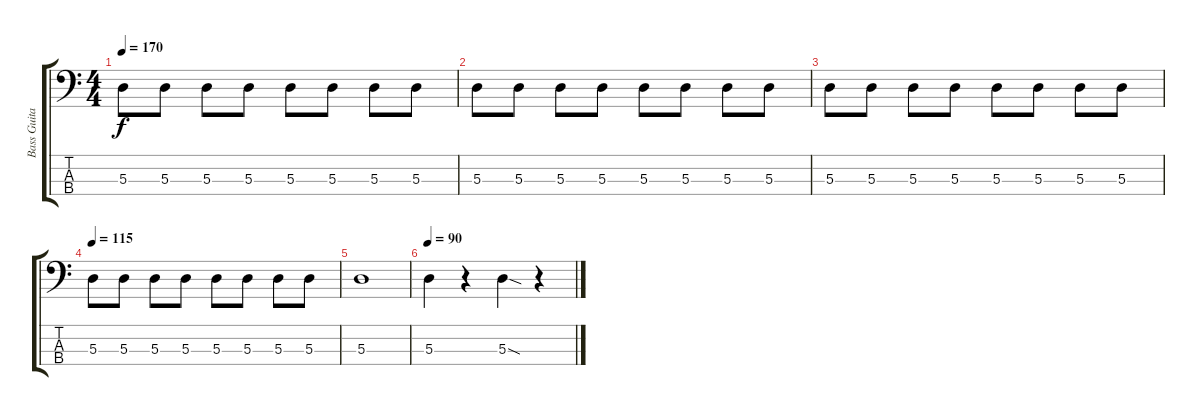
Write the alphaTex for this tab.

\track ("Bass Guitar" "Bass Guita") {instrument electricbasspick}
\staff {score tabs}
\tuning (G2 D2 A1 E1) {hide}
\ts (4 4)
\tempo 170
\clef f4
\ks c
5.3.8{dy f} 5.3.8 5.3.8 5.3.8 5.3.8 5.3.8 5.3.8 5.3.8 |
5.3.8 5.3.8 5.3.8 5.3.8 5.3.8 5.3.8 5.3.8 5.3.8 |
5.3.8 5.3.8 5.3.8 5.3.8 5.3.8 5.3.8 5.3.8 5.3.8 |
\tempo 115
5.3.8 5.3.8 5.3.8 5.3.8 5.3.8 5.3.8 5.3.8 5.3.8 |
5.3.1 |
\tempo 90
5.3.4 r.4 5.3{sod}.4 r.4
